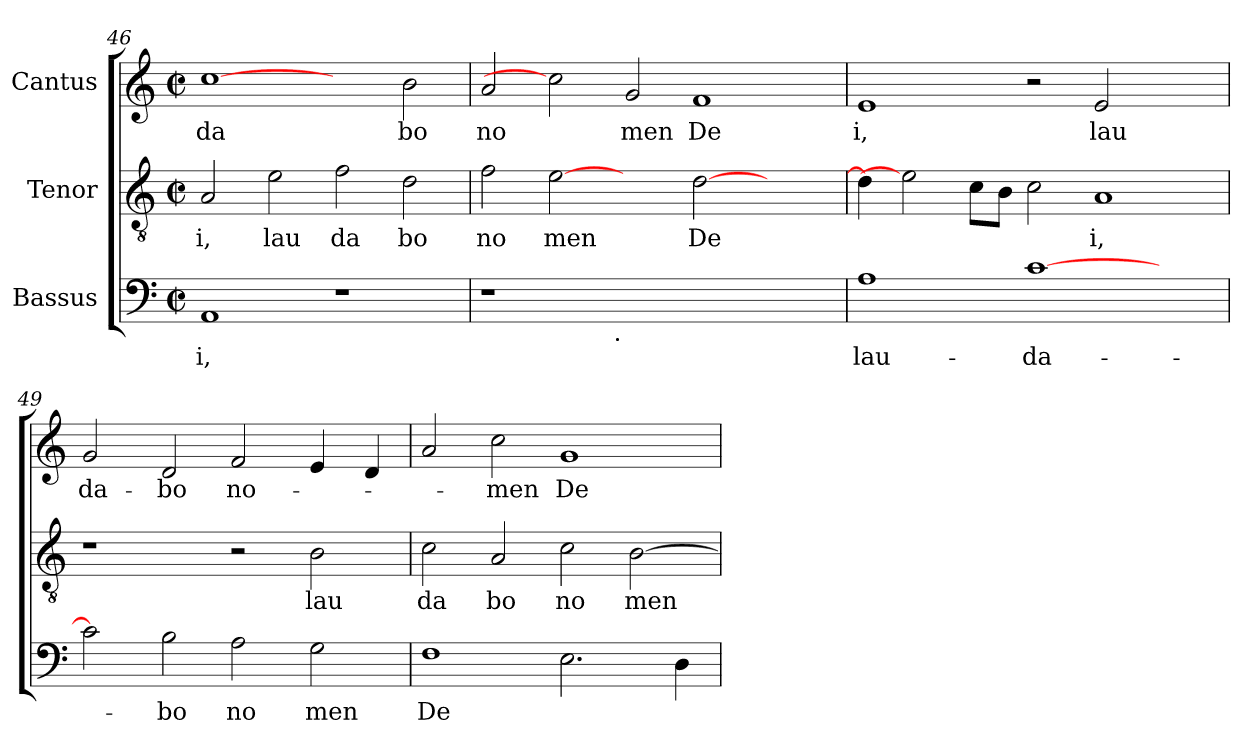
**kern	**text	**kern	**text	**kern	**text
*part3	*part3	*part2	*part2	*part1	*part1
*staff3	*staff3	*staff2	*staff2	*staff1	*staff1
*I"Bassus	*	*I"Tenor	*	*I"Cantus	*
*clefF4	*	*clefGv2	*	*clefG2	*
*M2/2	*	*M2/2	*	*M2/2	*
*met(c|)	*	*met(c|)	*	*met(c|)	*
=46	=46	=46	=46	=46	=46
!	!LO:LY:b:cj	!	!LO:LY:b:cj	!	!LO:LY:b:cj
1AA	-i,	2A/	i,	[1cc	da
!	!	!	!LO:LY:b:cj	!	!
.	.	2e\	lau	.	.
!	!	!	!LO:LY:b:cj	!	!
1r	.	2f\	da	2ryy	.
!	!	!	!LO:LY:b:cj	!	!LO:LY:b:cj
.	.	2d\	bo	2b\	bo
=47	=47	=47	=47	=47	=47
!	!	!	!LO:LY:b:cj	!	!LO:LY:b:cj
*^	*	*	*	*	*
1r	2ryy	.	2f\	no	2a/	no
!	!	!	!	!LO:LY:b:cj	!	!
.	4...ryy	.	[2e	men	2cc]	.
!	!LO:TX:b:t=.	!	!	!	!	!
.	1ryy	.	.	.	.	.
!	!	!	!	!	!	!LO:LY:b:cj
1.ryy	.	.	2ryy	.	2g/	men
!	!	!	!	!LO:LY:b	!	!LO:LY:b:cj
.	.	.	[>2d\	De	1f	De
.	2ryy	.	.	.	.	.
.	.	.	2ryy	.	.	.
.	32ryy	.	.	.	.	.
=48	=48	=48	=48	=48	=48	=48
!	!	!LO:LY:b:cj	!	!	!	!LO:LY:b:cj
*v	*v	*	*	*	*	*
1A	lau-	4d\]	.	1e	i,
.	.	2e]	.	.	.
.	.	8c\L	.	.	.
.	.	8B\J	.	.	.
!	!LO:LY:b:cj	!	!	!	!
[>1c	-da-	2c\	.	2r	.
!	!	!	!LO:LY:b:cj	!	!LO:LY:b:cj
.	.	1A	i,	2e/	lau
2ryy	.	.	.	2ryy	.
!!LO:PB:g=z
=49	=49	=49	=49	=49	=49
!	!	!	!	!	!LO:LY:b:cj
*^	*	*	*	*	*
2c\]	32ryy	.	1r	.	2g/	da-
.	1ryy	.	.	.	.	.
!	!	!LO:LY:b:cj	!	!	!	!LO:LY:b:cj
2B\	.	-bo	.	.	2d/	-bo
!	!	!LO:LY:b:cj	!	!	!	!LO:LY:b:cj
2A\	.	no	2r	.	2f/	no-
.	2ryy	.	.	.	.	.
!	!	!LO:LY:b:cj	!	!LO:LY:b:cj	!	!
2G\	.	men	2B\	lau	4e/	.
.	4...ryy	.	.	.	.	.
.	.	.	.	.	4d/	.
=50	=50	=50	=50	=50	=50	=50
!	!	!LO:LY:b:cj	!	!LO:LY:b:cj	!	!
*v	*v	*	*	*	*	*
1F	De	2c\	da	2a/	.
!	!	!	!LO:LY:b:cj	!	!LO:LY:b:cj
.	.	2A/	bo	2cc\	-men
!	!	!	!LO:LY:b:cj	!	!LO:LY:b:cj
2.E\	.	2c\	no	1g	De-
!	!	!	!LO:LY:b	!	!
.	.	[>2B\	men	.	.
4D\	.	.	.	.	.
=	=	=	=	=	=
*-	*-	*-	*-	*-	*-
